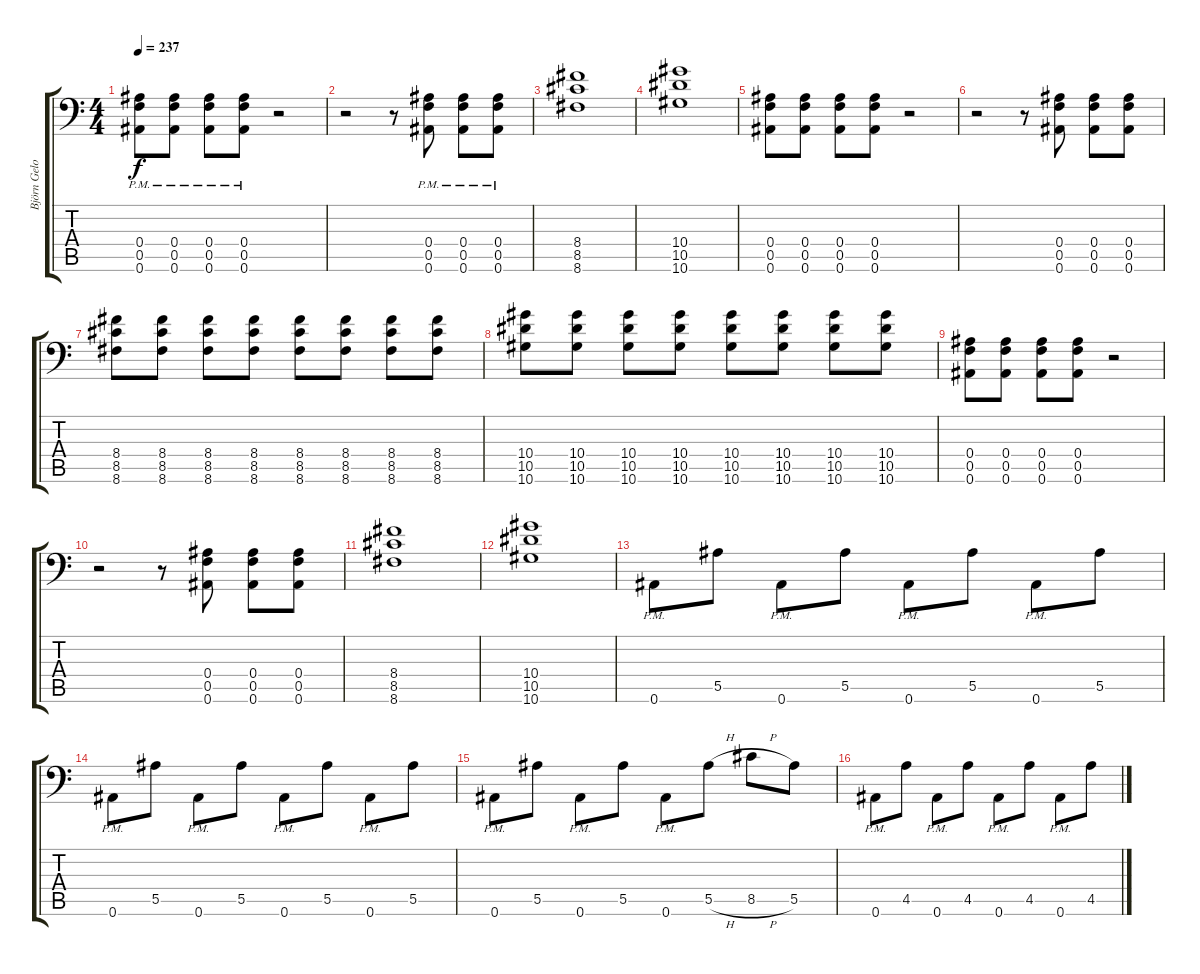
\track ("Björn Gelotte" "Björn Gelo") {instrument distortionguitar}
\staff {score tabs}
\tuning (C4 G3 Eb3 Bb2 F2 Bb1) {hide}
\ts (4 4)
\tempo 237
\clef f4
\ks c
(0.4{pm} 0.5{pm} 0.6{pm}).8{dy f} (0.4{pm} 0.5{pm} 0.6{pm}).8 (0.4{pm} 0.5{pm} 0.6{pm}).8 (0.4{pm} 0.5{pm} 0.6{pm}).8 r.2 |
r.2 r.8 (0.4{pm} 0.5{pm} 0.6{pm}).8 (0.4{pm} 0.5{pm} 0.6{pm}).8 (0.4{pm} 0.5{pm} 0.6{pm}).8 |
(8.4 8.5 8.6).1 |
(10.4 10.5 10.6).1 |
(0.4 0.5 0.6).8 (0.4 0.5 0.6).8 (0.4 0.5 0.6).8 (0.4 0.5 0.6).8 r.2 |
r.2 r.8 (0.4 0.5 0.6).8 (0.4 0.5 0.6).8 (0.4 0.5 0.6).8 |
(8.4 8.5 8.6).8 (8.4 8.5 8.6).8 (8.4 8.5 8.6).8 (8.4 8.5 8.6).8 (8.4 8.5 8.6).8 (8.4 8.5 8.6).8 (8.4 8.5 8.6).8 (8.4 8.5 8.6).8 |
(10.4 10.5 10.6).8 (10.4 10.5 10.6).8 (10.4 10.5 10.6).8 (10.4 10.5 10.6).8 (10.4 10.5 10.6).8 (10.4 10.5 10.6).8 (10.4 10.5 10.6).8 (10.4 10.5 10.6).8 |
(0.4 0.5 0.6).8 (0.4 0.5 0.6).8 (0.4 0.5 0.6).8 (0.4 0.5 0.6).8 r.2 |
r.2 r.8 (0.4 0.5 0.6).8 (0.4 0.5 0.6).8 (0.4 0.5 0.6).8 |
(8.4 8.5 8.6).1 |
(10.4 10.5 10.6).1 |
0.6{pm}.8 5.5.8 0.6{pm}.8 5.5.8 0.6{pm}.8 5.5.8 0.6{pm}.8 5.5.8 |
0.6{pm}.8 5.5.8 0.6{pm}.8 5.5.8 0.6{pm}.8 5.5.8 0.6{pm}.8 5.5.8 |
0.6{pm}.8 5.5.8 0.6{pm}.8 5.5.8 0.6{pm}.8 5.5{h}.8 8.5{h}.8 5.5.8 |
0.6{pm}.8 4.5.8 0.6{pm}.8 4.5.8 0.6{pm}.8 4.5.8 0.6{pm}.8 4.5.8
